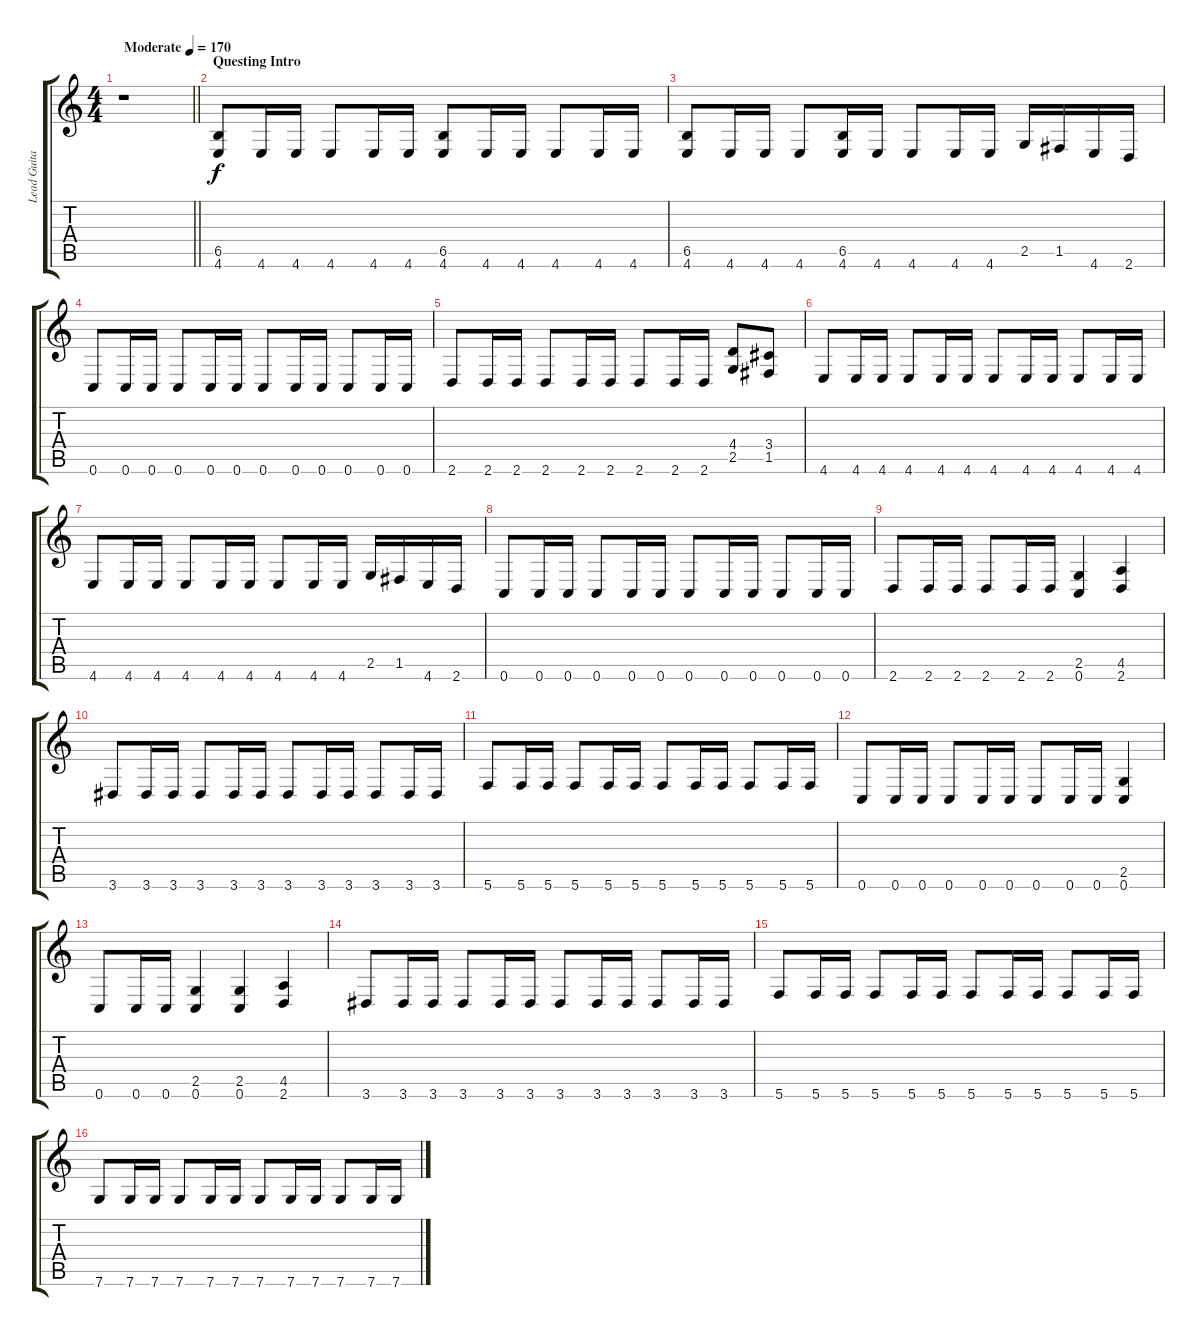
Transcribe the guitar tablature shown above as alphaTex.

\track ("Lead Guitar" "Lead Guita") {instrument overdrivenguitar}
\staff {score tabs}
\tuning (C4 G3 Eb3 Bb2 F2 C2) {hide}
\ts (4 4)
\tempo (170 "Moderate")
\clef g2
\barLineRight lightlight
\ks c
r.1{dy f instrument overdrivenguitar} |
\section ("" "Questing Intro")
(6.5 4.6).8 4.6.16 4.6.16 4.6.8 4.6.16 4.6.16 (6.5 4.6).8 4.6.16 4.6.16 4.6.8 4.6.16 4.6.16 |
(6.5 4.6).8 4.6.16 4.6.16 4.6.8 (6.5 4.6).16 4.6.16 4.6.8 4.6.16 4.6.16 2.5.16 1.5.16 4.6.16 2.6.16 |
0.6.8 0.6.16 0.6.16 0.6.8 0.6.16 0.6.16 0.6.8 0.6.16 0.6.16 0.6.8 0.6.16 0.6.16 |
2.6.8 2.6.16 2.6.16 2.6.8 2.6.16 2.6.16 2.6.8 2.6.16 2.6.16 (4.4 2.5).8 (3.4 1.5).8 |
4.6.8 4.6.16 4.6.16 4.6.8 4.6.16 4.6.16 4.6.8 4.6.16 4.6.16 4.6.8 4.6.16 4.6.16 |
4.6.8 4.6.16 4.6.16 4.6.8 4.6.16 4.6.16 4.6.8 4.6.16 4.6.16 2.5.16 1.5.16 4.6.16 2.6.16 |
0.6.8 0.6.16 0.6.16 0.6.8 0.6.16 0.6.16 0.6.8 0.6.16 0.6.16 0.6.8 0.6.16 0.6.16 |
2.6.8 2.6.16 2.6.16 2.6.8 2.6.16 2.6.16 (2.5 0.6).4 (4.5 2.6).4 |
3.6.8 3.6.16 3.6.16 3.6.8 3.6.16 3.6.16 3.6.8 3.6.16 3.6.16 3.6.8 3.6.16 3.6.16 |
5.6.8 5.6.16 5.6.16 5.6.8 5.6.16 5.6.16 5.6.8 5.6.16 5.6.16 5.6.8 5.6.16 5.6.16 |
0.6.8 0.6.16 0.6.16 0.6.8 0.6.16 0.6.16 0.6.8 0.6.16 0.6.16 (2.5 0.6).4 |
0.6.8 0.6.16 0.6.16 (2.5 0.6).4 (2.5 0.6).4 (4.5 2.6).4 |
3.6.8 3.6.16 3.6.16 3.6.8 3.6.16 3.6.16 3.6.8 3.6.16 3.6.16 3.6.8 3.6.16 3.6.16 |
5.6.8 5.6.16 5.6.16 5.6.8 5.6.16 5.6.16 5.6.8 5.6.16 5.6.16 5.6.8 5.6.16 5.6.16 |
7.6.8 7.6.16 7.6.16 7.6.8 7.6.16 7.6.16 7.6.8 7.6.16 7.6.16 7.6.8 7.6.16 7.6.16
